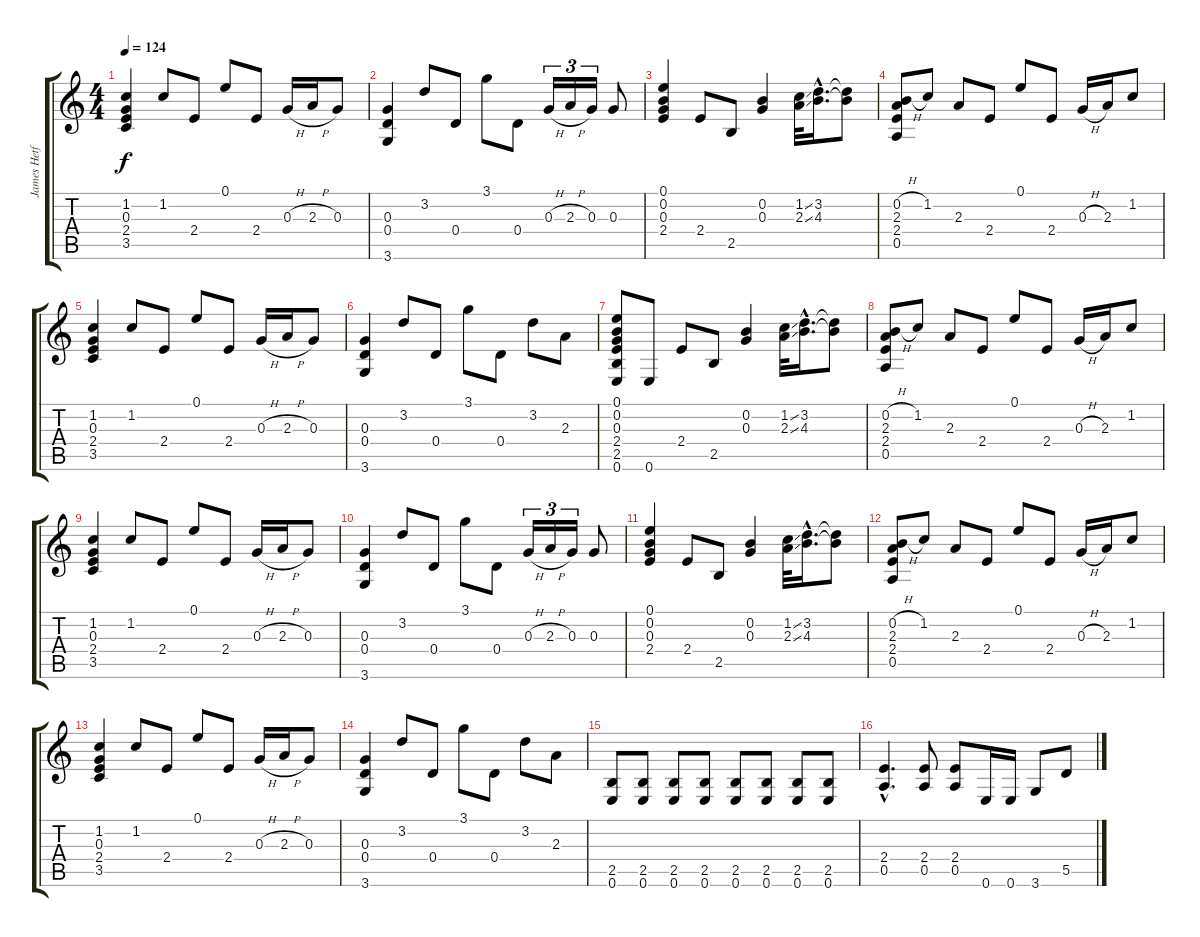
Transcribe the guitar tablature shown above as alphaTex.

\track ("James Hetfield" "James Hetf") {instrument electricguitarclean}
\staff {score tabs}
\tuning (E4 B3 G3 D3 A2 E2) {hide}
\ts (4 4)
\tempo 124
\clef g2
\ks c
(1.2 0.3 2.4 3.5).4{dy f} 1.2.8 2.4.8 0.1.8 2.4.8 0.3{h}.16 2.3{h}.16 0.3.8 |
(0.3 0.4 3.6).4 3.2.8 0.4.8 3.1.8 0.4.8 0.3{h}.16{tu (3 2)} 2.3{h}.16{tu (3 2)} 0.3.16{tu (3 2)} 0.3.8 |
(0.1 0.2 0.3 2.4).4 2.4.8 2.5.8 (0.2 0.3).4 (1.2{ss} 2.3{ss}).32 (3.2{hac} 4.3{hac}).16{d} (3.2{t} 4.3{t}).8 |
(0.2{h} 2.3 2.4 0.5).8 1.2.8 2.3.8 2.4.8 0.1.8 2.4.8 0.3{h}.16 2.3.16 1.2.8 |
(1.2 0.3 2.4 3.5).4 1.2.8 2.4.8 0.1.8 2.4.8 0.3{h}.16 2.3{h}.16 0.3.8 |
(0.3 0.4 3.6).4 3.2.8 0.4.8 3.1.8 0.4.8 3.2.8 2.3.8 |
(0.1 0.2 0.3 2.4 2.5 0.6).8 0.6.8 2.4.8 2.5.8 (0.2 0.3).4 (1.2{ss} 2.3{ss}).32 (3.2{hac} 4.3{hac}).16{d} (3.2{t} 4.3{t}).8 |
(0.2{h} 2.3 2.4 0.5).8 1.2.8 2.3.8 2.4.8 0.1.8 2.4.8 0.3{h}.16 2.3.16 1.2.8 |
(1.2 0.3 2.4 3.5).4 1.2.8 2.4.8 0.1.8 2.4.8 0.3{h}.16 2.3{h}.16 0.3.8 |
(0.3 0.4 3.6).4 3.2.8 0.4.8 3.1.8 0.4.8 0.3{h}.16{tu (3 2)} 2.3{h}.16{tu (3 2)} 0.3.16{tu (3 2)} 0.3.8 |
(0.1 0.2 0.3 2.4).4 2.4.8 2.5.8 (0.2 0.3).4 (1.2{ss} 2.3{ss}).32 (3.2{hac} 4.3{hac}).16{d} (3.2{t} 4.3{t}).8 |
(0.2{h} 2.3 2.4 0.5).8 1.2.8 2.3.8 2.4.8 0.1.8 2.4.8 0.3{h}.16 2.3.16 1.2.8 |
(1.2 0.3 2.4 3.5).4 1.2.8 2.4.8 0.1.8 2.4.8 0.3{h}.16 2.3{h}.16 0.3.8 |
(0.3 0.4 3.6).4 3.2.8 0.4.8 3.1.8 0.4.8 3.2.8 2.3.8 |
(2.5 0.6).8{instrument overdrivenguitar} (2.5 0.6).8 (2.5 0.6).8 (2.5 0.6).8 (2.5 0.6).8 (2.5 0.6).8 (2.5 0.6).8 (2.5 0.6).8 |
(2.4{hac} 0.5{hac}).4{d} (2.4 0.5).8 (2.4 0.5).8 0.6.16 0.6.16 3.6.8 5.5.8
